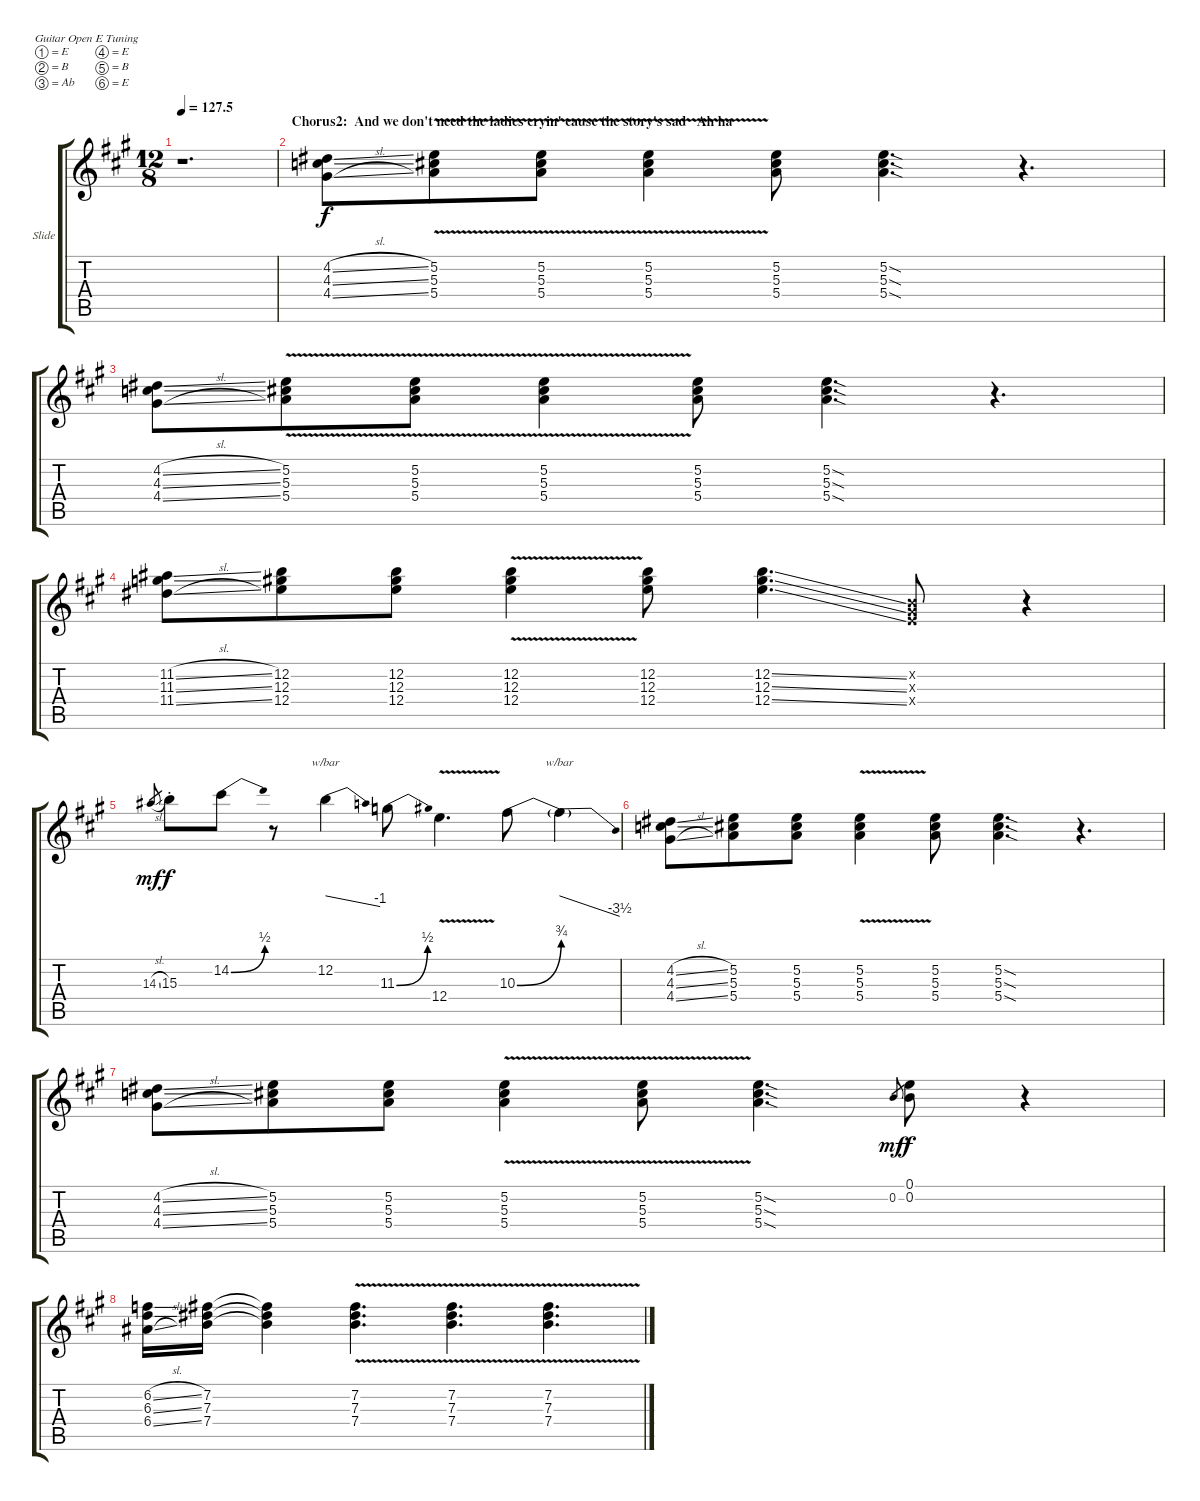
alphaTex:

\bracketExtendMode groupsimilarinstruments
\firstSystemTrackNameOrientation horizontal
\otherSystemsTrackNameOrientation horizontal
\track ("Slide Guitar- Open E Tuning" "Slide") {instrument overdrivenguitar}
\staff {score tabs}
\tuning (E4 B3 Ab3 E3 B2 E2)
\ts (12 8)
\tempo
127.5
\accidentals auto
\clef g2
\ottava regular
\simile none
\ks a
r.1{d dy mf} |
\section ("" "Chorus2:  And we don't need the ladies cryin' cause the story's sad   Ah ha")
(4.2{sl} 4.3{sl} 4.4{sl}).8{dy f} (5.2{v} 5.3{v} 5.4{v}).8 (5.2{v} 5.3{v} 5.4{v}).8 (5.2{v} 5.3{v} 5.4{v}).4 (5.2 5.3 5.4).8 (5.2{sod} 5.3{sod} 5.4{sod}).4{d} r.4{d} |
(4.2{sl} 4.3{sl} 4.4{sl}).8 (5.2{v} 5.3{v} 5.4{v}).8 (5.2{v} 5.3{v} 5.4{v}).8 (5.2{v} 5.3{v} 5.4{v}).4 (5.2 5.3 5.4).8 (5.2{sod} 5.3{sod} 5.4{sod}).4{d} r.4{d} |
(11.2{sl} 11.3{sl} 11.4{sl}).8 (12.2 12.3 12.4).8 (12.2 12.3 12.4).8 (12.2{v} 12.3{v} 12.4{v}).4 (12.2 12.3 12.4).8 (12.2{ss} 12.3{ss} 12.4{ss}).4{d} (0.2{x} 0.3{x} 0.4{x}).8 r.4 |
14.3{sl}.8{gr dy mf} 15.3{st}.8{dy f} 14.2{be (bend 7.8 0 17.4 2)}.8 r.8 12.2.4{tbe (dive default 0.6 0 29.4 -4)} 11.3{be (bend 6 0 15.6 2)}.8 12.4{v}.4{d} 10.3{be (bend 5.3999999999999995 0 51 3)}.8 10.3{be (hold 0 0 60 0) t}.4{tbe (dive default 13.799999999999999 0 60 -14)} |
(4.2{sl} 4.3{sl} 4.4{sl}).8 (5.2 5.3 5.4).8 (5.2 5.3 5.4).8 (5.2{v} 5.3{v} 5.4{v}).4 (5.2 5.3 5.4).8 (5.2{sod} 5.3{sod} 5.4{sod}).4{d} r.4{d} |
(4.2{sl} 4.3{sl} 4.4{sl}).8 (5.2 5.3 5.4).8 (5.2 5.3 5.4).8 (5.2{v} 5.3{v} 5.4{v}).4 (5.2{v} 5.3{v} 5.4{v}).8 (5.2{sod} 5.3{sod} 5.4{sod}).4{d} 0.2.8{gr dy mf} (0.1 0.2).8{dy f} r.4 |
(6.2{sl} 6.3{sl} 6.4{sl}).16 (7.2 7.3 7.4).16 (7.2{t} 7.3{t} 7.4{t}).4 (7.2{v} 7.3{v} 7.4{v}).4{d} (7.2{v} 7.3{v} 7.4{v}).4{d} (7.2{v} 7.3{v} 7.4{v}).4{d}
